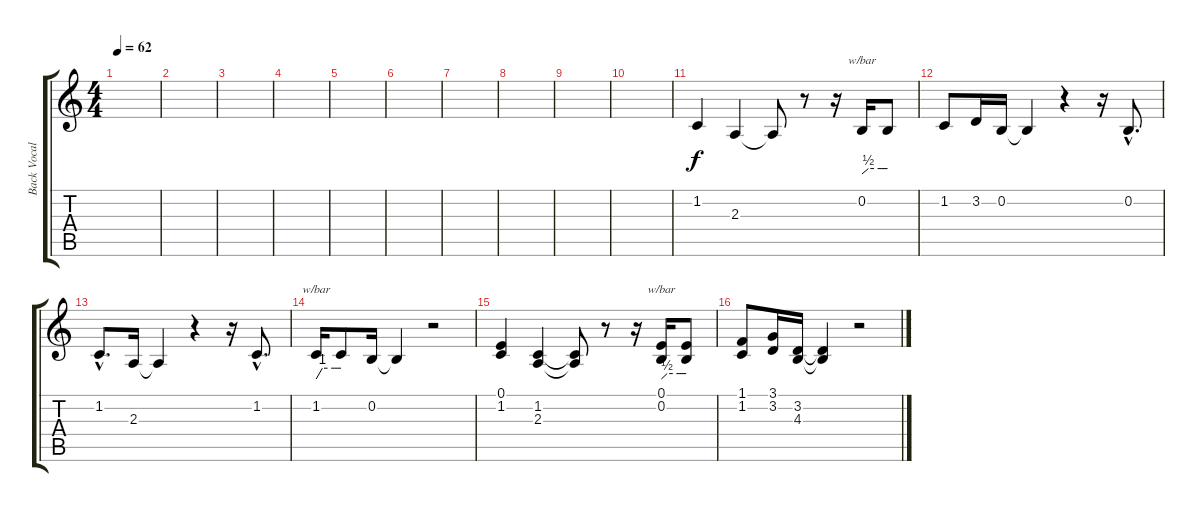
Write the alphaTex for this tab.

\track ("Back Vocals [Duff, Matt, Dave]" "Back Vocal") {instrument lead2sawtooth}
\staff {score tabs}
\tuning (E4 B3 G3 D3 A2 E2) {hide}
\ts (4 4)
\tempo 62
\clef g2
\ks c
|
|
|
|
|
|
|
|
|
|
1.2.4 2.3.4 2.3{t}.8 r.8 r.16 0.2.16{tbe (custom default 0 0 15 2 45 2 60 2)} 0.2{t}.8 |
1.2.8 3.2.16 0.2.16 0.2{t}.4 r.4 r.16 0.2{hac}.8{d} |
1.2{hac}.8{d} 2.3.16 2.3{t}.4 r.4 r.16 1.2{hac}.8{d} |
1.2.16{tbe (custom default 0 0 15 4 45 4 60 4)} 1.2{t}.8 0.2.16 0.2{t}.4 r.2 |
(0.1 1.2).4 (1.2 2.3).4 (1.2{t} 2.3{t}).8 r.8 r.16 (0.1 0.2).16{tbe (custom default 0 0 14 2 45 2 60 2)} (0.1{t} 0.2{t}).8 |
(1.1 1.2).8 (3.1 3.2).16 (3.2 4.3).16 (3.2{t} 4.3{t}).4 r.2
